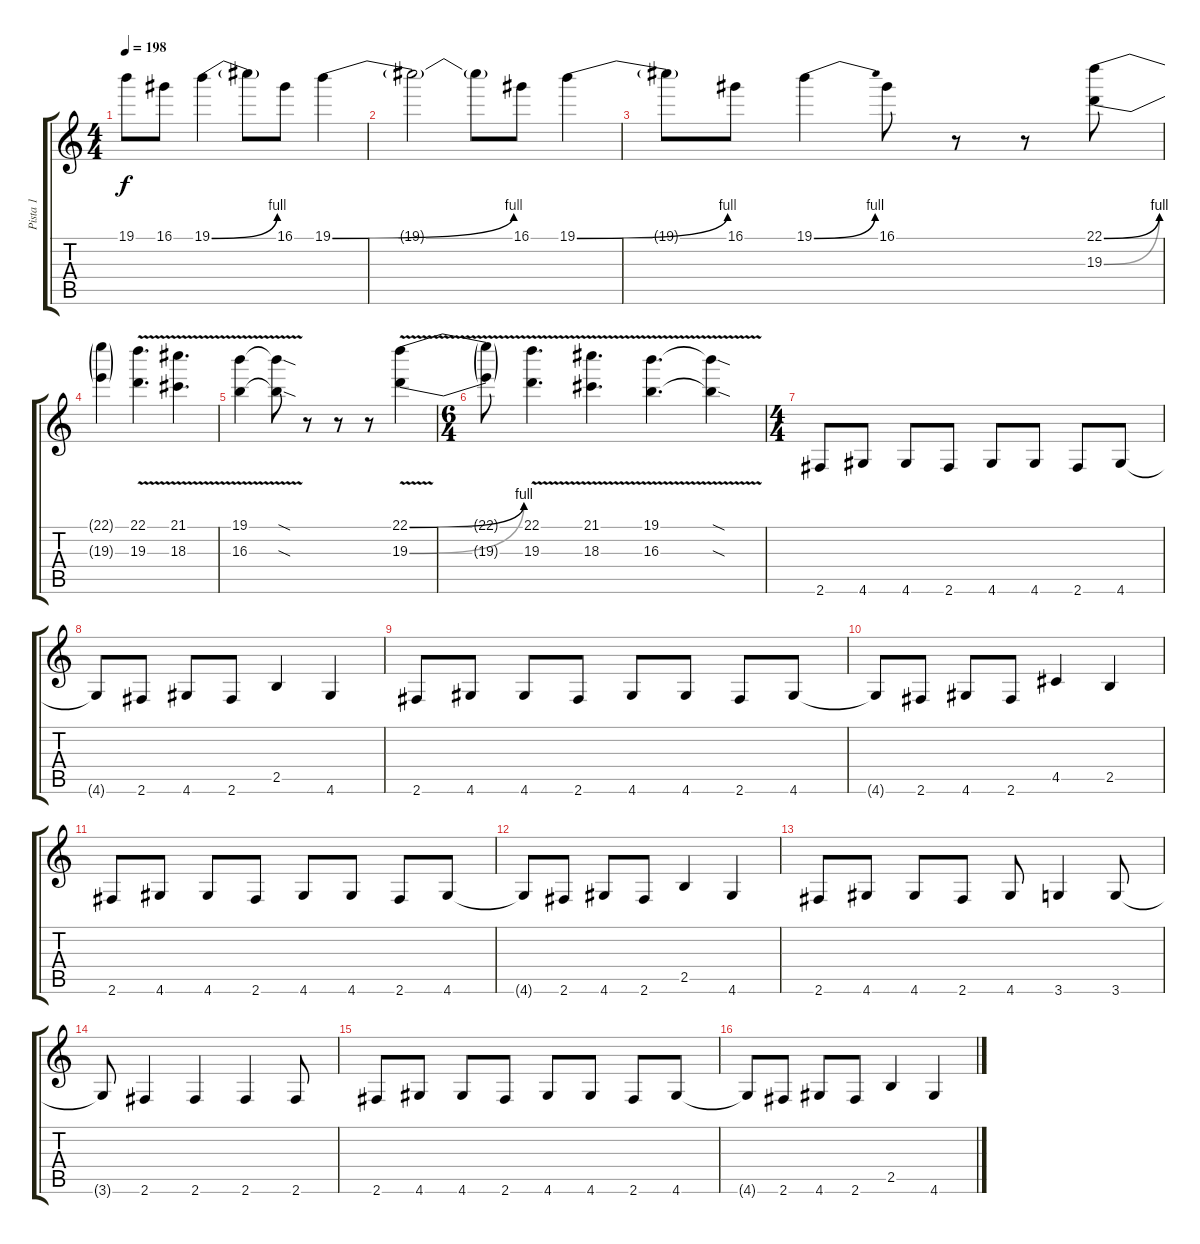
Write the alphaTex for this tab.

\track ("Pista 1" "Pista 1") {instrument distortionguitar}
\staff {score tabs}
\tuning (E4 B3 G3 D3 A2 E2) {hide}
\ts (4 4)
\tempo 198
\clef g2
\ks c
19.1{t}.8{dy f} 16.1.8 19.1{be (bend 0 0 60 4)}.4 19.1{t}.8 16.1.8 19.1{be (bend 0 0 60 4)}.4 |
19.1{t}.2 19.1{t}.8 16.1.8 19.1{be (bend 0 0 60 4)}.4 |
19.1{t}.8 16.1.8 19.1{be (bend 0 0 60 4)}.4 16.1.8 r.8 r.8 (22.1{be (bend 0 0 60 4)} 19.3{be (bend 0 0 60 4)}).8 |
(22.1{t} 19.3{t}).4 (22.1{v} 19.3{v}).4{d} (21.1{v} 18.3{v}).4{d} |
(19.1{v} 16.3{v}).4 (19.1{sod t} 16.3{sod t}).8 r.8 r.8 r.8 (22.1{be (bend 0 0 60 4) v} 19.3{be (bend 0 0 60 4) v}).4 |
\ts (6 4)
(22.1{t} 19.3{t}).8 (22.1{v} 19.3{v}).4{d} (21.1{v} 18.3{v}).4{d} (19.1{v} 16.3{v}).4{d} (19.1{sod t} 16.3{sod t}).4 |
\ts (4 4)
2.6.8 4.6.8 4.6.8 2.6.8 4.6.8 4.6.8 2.6.8 4.6.8 |
4.6{t}.8 2.6.8 4.6.8 2.6.8 2.5.4 4.6.4 |
2.6.8 4.6.8 4.6.8 2.6.8 4.6.8 4.6.8 2.6.8 4.6.8 |
4.6{t}.8 2.6.8 4.6.8 2.6.8 4.5.4 2.5.4 |
2.6.8 4.6.8 4.6.8 2.6.8 4.6.8 4.6.8 2.6.8 4.6.8 |
4.6{t}.8 2.6.8 4.6.8 2.6.8 2.5.4 4.6.4 |
2.6.8 4.6.8 4.6.8 2.6.8 4.6.8 3.6.4 3.6.8 |
3.6{t}.8 2.6.4 2.6.4 2.6.4 2.6.8 |
2.6.8 4.6.8 4.6.8 2.6.8 4.6.8 4.6.8 2.6.8 4.6.8 |
4.6{t}.8 2.6.8 4.6.8 2.6.8 2.5.4 4.6.4
